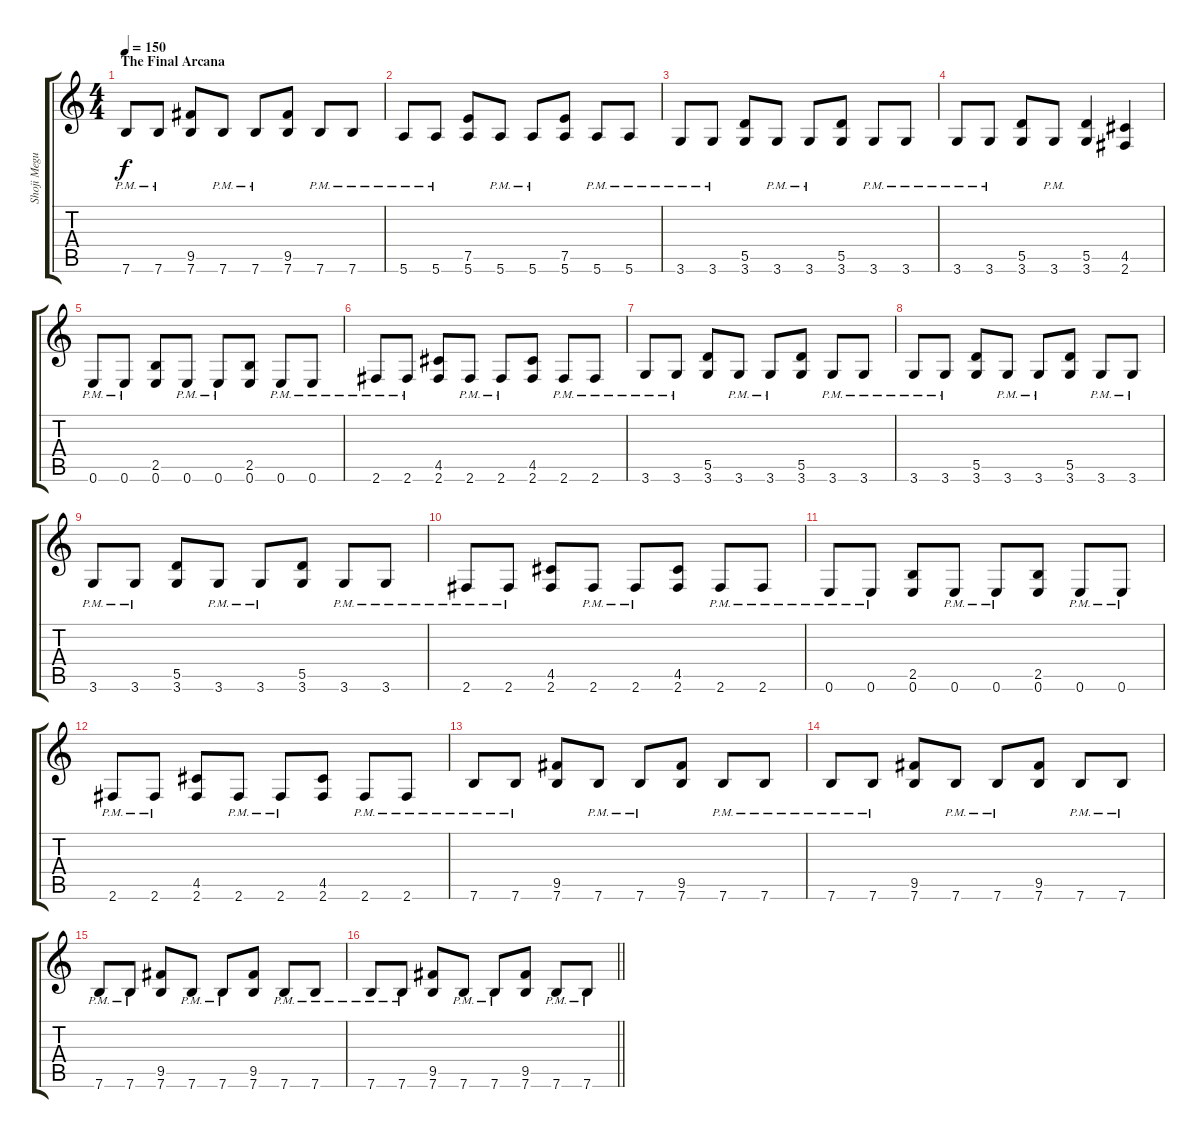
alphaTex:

\track ("Shoji Meguro (Left )" "Shoji Megu") {instrument overdrivenguitar}
\staff {score tabs}
\tuning (E4 B3 G3 D3 A2 E2) {hide}
\ts (4 4)
\section ("" "The Final Arcana")
\tempo 150
\clef g2
\ks c
7.6{pm}.8{dy f} 7.6{pm}.8 (9.5 7.6).8 7.6{pm}.8 7.6{pm}.8 (9.5 7.6).8 7.6{pm}.8 7.6{pm}.8 |
5.6{pm}.8 5.6{pm}.8 (7.5 5.6).8 5.6{pm}.8 5.6{pm}.8 (7.5 5.6).8 5.6{pm}.8 5.6{pm}.8 |
3.6{pm}.8 3.6{pm}.8 (5.5 3.6).8 3.6{pm}.8 3.6{pm}.8 (5.5 3.6).8 3.6{pm}.8 3.6{pm}.8 |
3.6{pm}.8 3.6{pm}.8 (5.5 3.6).8 3.6{pm}.8 (5.5 3.6).4 (4.5 2.6).4 |
0.6{pm}.8 0.6{pm}.8 (2.5 0.6).8 0.6{pm}.8 0.6{pm}.8 (2.5 0.6).8 0.6{pm}.8 0.6{pm}.8 |
2.6{pm}.8 2.6{pm}.8 (4.5 2.6).8 2.6{pm}.8 2.6{pm}.8 (4.5 2.6).8 2.6{pm}.8 2.6{pm}.8 |
3.6{pm}.8 3.6{pm}.8 (5.5 3.6).8 3.6{pm}.8 3.6{pm}.8 (5.5 3.6).8 3.6{pm}.8 3.6{pm}.8 |
3.6{pm}.8 3.6{pm}.8 (5.5 3.6).8 3.6{pm}.8 3.6{pm}.8 (5.5 3.6).8 3.6{pm}.8 3.6{pm}.8 |
3.6{pm}.8 3.6{pm}.8 (5.5 3.6).8 3.6{pm}.8 3.6{pm}.8 (5.5 3.6).8 3.6{pm}.8 3.6{pm}.8 |
2.6{pm}.8 2.6{pm}.8 (4.5 2.6).8 2.6{pm}.8 2.6{pm}.8 (4.5 2.6).8 2.6{pm}.8 2.6{pm}.8 |
0.6{pm}.8 0.6{pm}.8 (2.5 0.6).8 0.6{pm}.8 0.6{pm}.8 (2.5 0.6).8 0.6{pm}.8 0.6{pm}.8 |
2.6{pm}.8 2.6{pm}.8 (4.5 2.6).8 2.6{pm}.8 2.6{pm}.8 (4.5 2.6).8 2.6{pm}.8 2.6{pm}.8 |
7.6{pm}.8 7.6{pm}.8 (9.5 7.6).8 7.6{pm}.8 7.6{pm}.8 (9.5 7.6).8 7.6{pm}.8 7.6{pm}.8 |
7.6{pm}.8 7.6{pm}.8 (9.5 7.6).8 7.6{pm}.8 7.6{pm}.8 (9.5 7.6).8 7.6{pm}.8 7.6{pm}.8 |
7.6{pm}.8 7.6{pm}.8 (9.5 7.6).8 7.6{pm}.8 7.6{pm}.8 (9.5 7.6).8 7.6{pm}.8 7.6{pm}.8 |
\barLineRight lightlight
7.6{pm}.8 7.6{pm}.8 (9.5 7.6).8 7.6{pm}.8 7.6{pm}.8 (9.5 7.6).8 7.6{pm}.8 7.6{pm}.8
